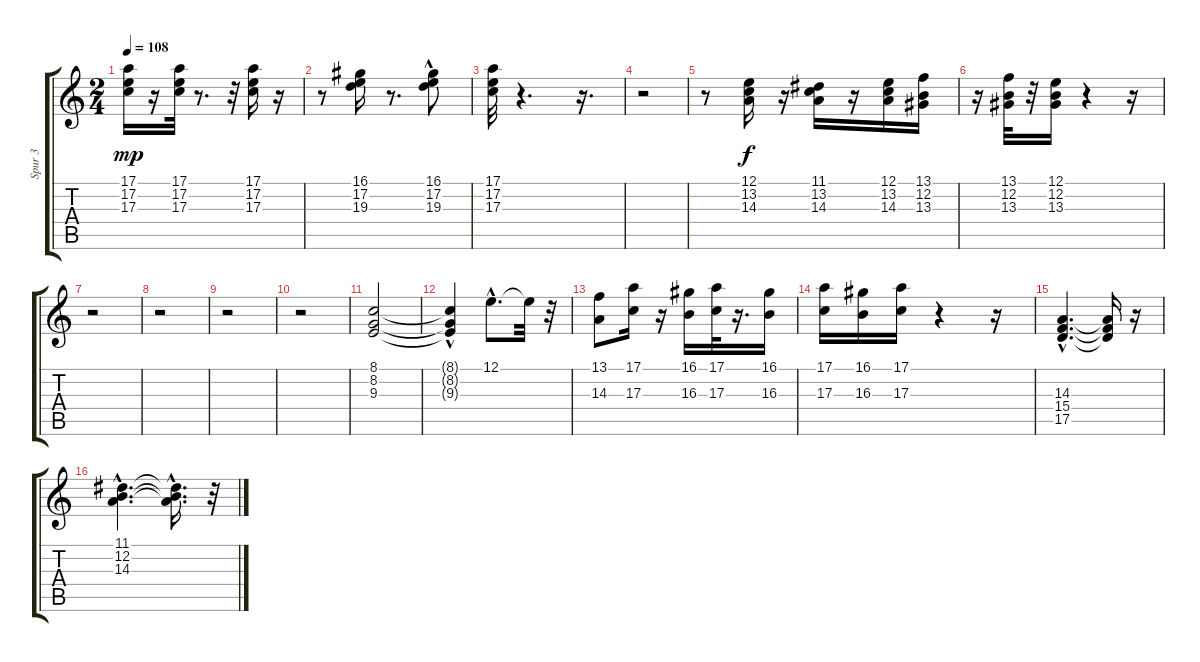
\track ("Spur 3" "Spur 3") {instrument trumpet}
\staff {score tabs}
\tuning (E4 B3 G3 D3 A2 E2) {hide}
\ts (2 4)
\tempo 108
\clef g2
\ks c
(17.1 17.2 17.3).16{dy mp} r.16 (17.1 17.2 17.3).32 r.8{d} r.32 (17.1 17.2 17.3).16 r.16 |
r.8 (16.1 17.2 19.3).16 r.8{d} (16.1{hac} 17.2 19.3{hac}).8 |
(17.1 17.2 17.3).32 r.4{d} r.16{d} |
r.2 |
r.8 (12.1 13.2 14.3).16{dy f} r.16 (11.1 13.2 14.3).16 r.16 (12.1 13.2 14.3).16 (13.1 12.2 13.3).16 |
r.16 (13.1 12.2 13.3).32 r.32 (12.1 12.2 13.3).16 r.4 r.16 |
r.2 |
r.2 |
r.2 |
r.2 |
(8.1 8.2 9.3).2 |
(8.1{t} 8.2{hac t} 9.3{t}).4 12.1{hac}.8{d} 12.1{t}.32 r.32 |
(13.1 14.3).8 (17.1 17.3).16 r.16 (16.1 16.3).16 (17.1 17.3).32 r.16{d} (16.1 16.3).16 |
(17.1 17.3).16 (16.1 16.3).16 (17.1 17.3).16 r.4 r.16 |
(14.3{hac} 15.4{hac} 17.5{hac}).4{d} (14.3{t} 15.4{t} 17.5{t}).16 r.16 |
(11.1{hac} 12.2{hac} 14.3{hac}).4{d} (11.1{hac t} 12.2{hac t} 14.3{t}).16{d} r.32
